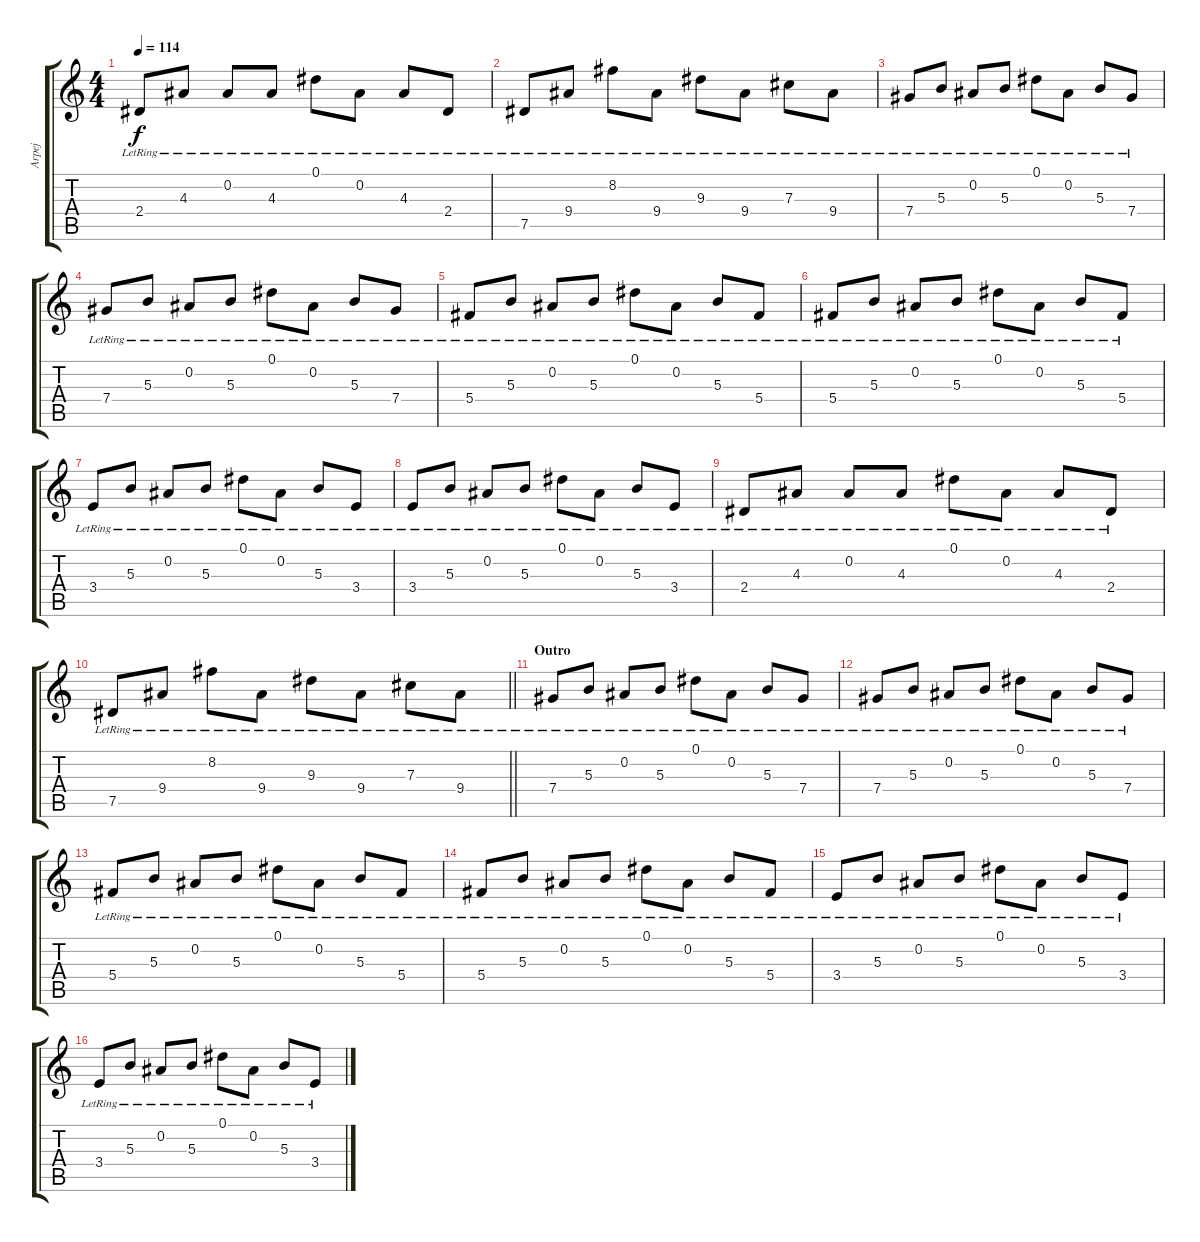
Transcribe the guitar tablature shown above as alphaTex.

\track ("Arpej" "Arpej") {instrument electricguitarclean}
\staff {score tabs}
\tuning (Eb4 Bb3 Gb3 Db3 Ab2 Eb2) {hide}
\ts (4 4)
\tempo 114
\clef g2
\ks c
2.4{lr}.8{dy f} 4.3{lr}.8 0.2{lr}.8 4.3{lr}.8 0.1{lr}.8 0.2{lr}.8 4.3{lr}.8 2.4{lr}.8 |
7.5{lr}.8 9.4{lr}.8 8.2{lr}.8 9.4{lr}.8 9.3{lr}.8 9.4{lr}.8 7.3{lr}.8 9.4{lr}.8 |
7.4{lr}.8 5.3{lr}.8 0.2{lr}.8 5.3{lr}.8 0.1{lr}.8 0.2{lr}.8 5.3{lr}.8 7.4{lr}.8 |
7.4{lr}.8 5.3{lr}.8 0.2{lr}.8 5.3{lr}.8 0.1{lr}.8 0.2{lr}.8 5.3{lr}.8 7.4{lr}.8 |
5.4{lr}.8 5.3{lr}.8 0.2{lr}.8 5.3{lr}.8 0.1{lr}.8 0.2{lr}.8 5.3{lr}.8 5.4{lr}.8 |
5.4{lr}.8 5.3{lr}.8 0.2{lr}.8 5.3{lr}.8 0.1{lr}.8 0.2{lr}.8 5.3{lr}.8 5.4{lr}.8 |
3.4{lr}.8 5.3{lr}.8 0.2{lr}.8 5.3{lr}.8 0.1{lr}.8 0.2{lr}.8 5.3{lr}.8 3.4{lr}.8 |
3.4{lr}.8 5.3{lr}.8 0.2{lr}.8 5.3{lr}.8 0.1{lr}.8 0.2{lr}.8 5.3{lr}.8 3.4{lr}.8 |
2.4{lr}.8 4.3{lr}.8 0.2{lr}.8 4.3{lr}.8 0.1{lr}.8 0.2{lr}.8 4.3{lr}.8 2.4{lr}.8 |
\barLineRight lightlight
7.5{lr}.8 9.4{lr}.8 8.2{lr}.8 9.4{lr}.8 9.3{lr}.8 9.4{lr}.8 7.3{lr}.8 9.4{lr}.8 |
\section ("" "Outro")
7.4{lr}.8 5.3{lr}.8 0.2{lr}.8 5.3{lr}.8 0.1{lr}.8 0.2{lr}.8 5.3{lr}.8 7.4{lr}.8 |
7.4{lr}.8 5.3{lr}.8 0.2{lr}.8 5.3{lr}.8 0.1{lr}.8 0.2{lr}.8 5.3{lr}.8 7.4{lr}.8 |
5.4{lr}.8 5.3{lr}.8 0.2{lr}.8 5.3{lr}.8 0.1{lr}.8 0.2{lr}.8 5.3{lr}.8 5.4{lr}.8 |
5.4{lr}.8 5.3{lr}.8 0.2{lr}.8 5.3{lr}.8 0.1{lr}.8 0.2{lr}.8 5.3{lr}.8 5.4{lr}.8 |
3.4{lr}.8 5.3{lr}.8 0.2{lr}.8 5.3{lr}.8 0.1{lr}.8 0.2{lr}.8 5.3{lr}.8 3.4{lr}.8 |
3.4{lr}.8 5.3{lr}.8 0.2{lr}.8 5.3{lr}.8 0.1{lr}.8 0.2{lr}.8 5.3{lr}.8 3.4{lr}.8
